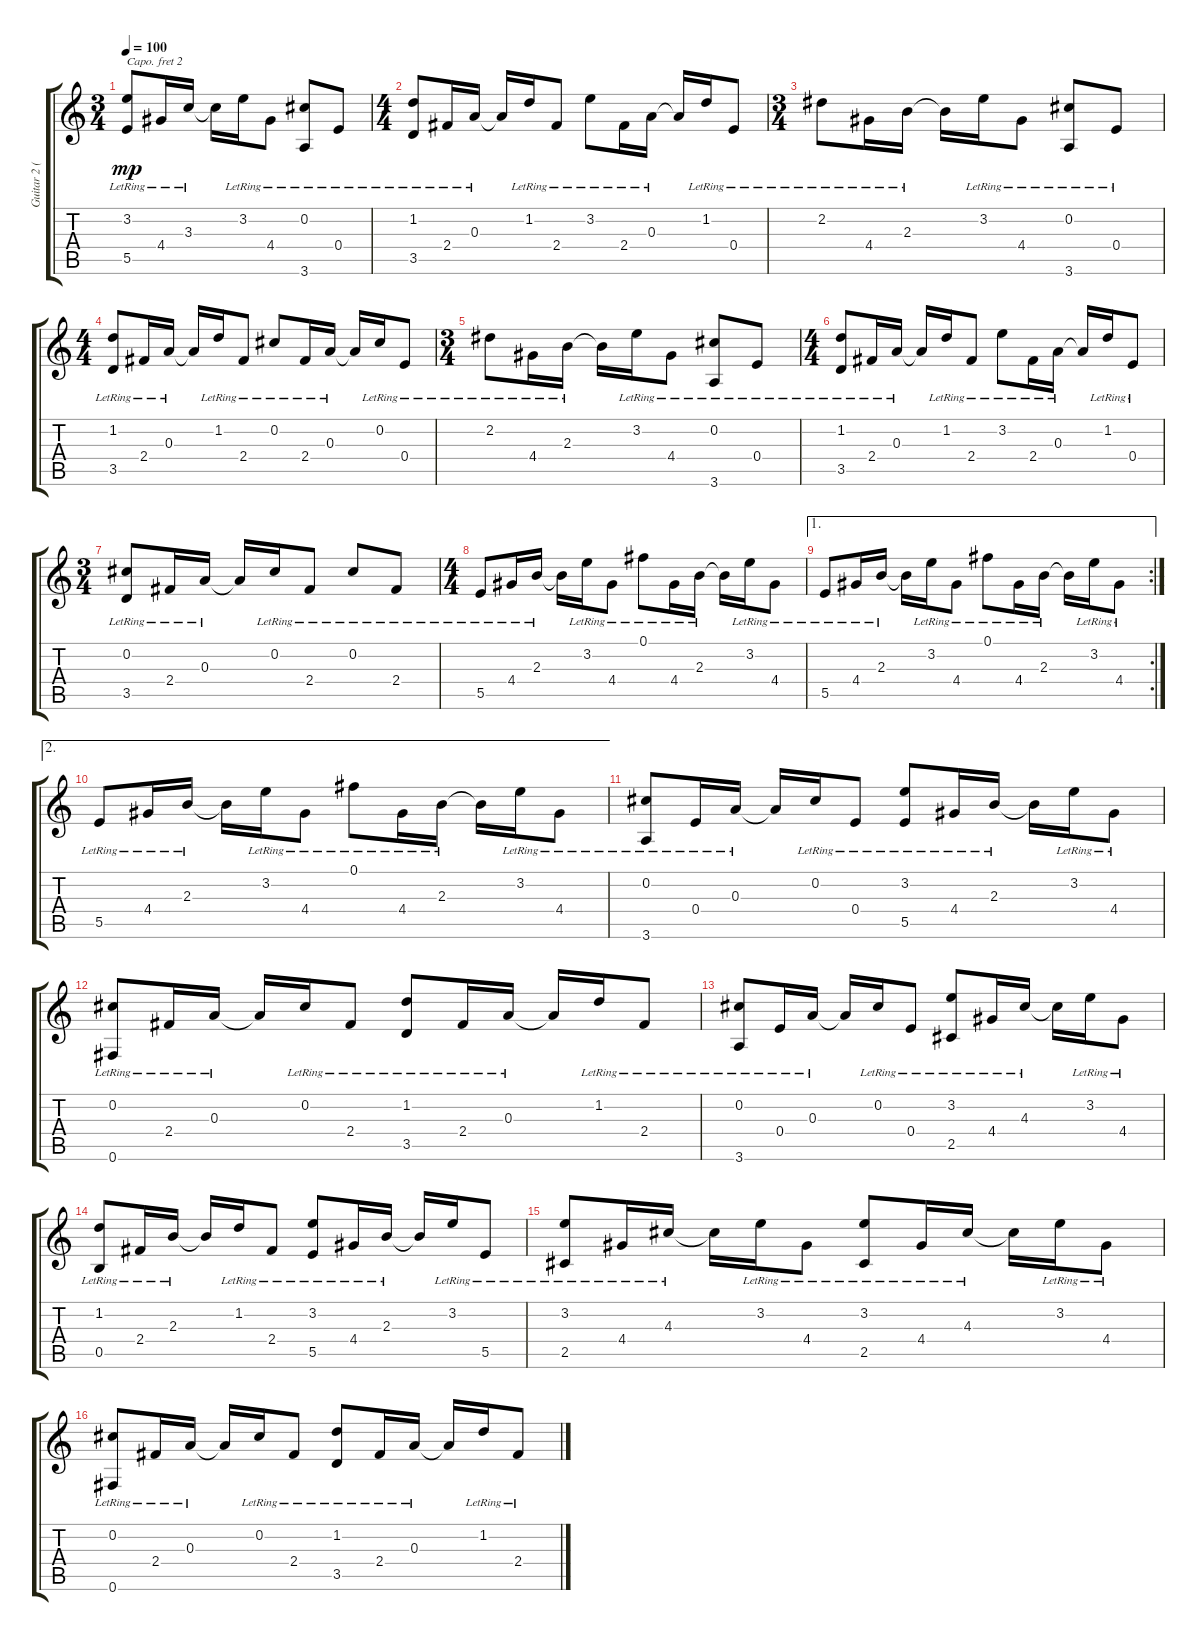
\track ("Guitar 2 (capo 2nd)" "Guitar 2 (") {instrument acousticguitarsteel}
\staff {score tabs}
\capo 2
\tuning (E4 B3 G3 D3 A2 E2) {hide}
\ts (3 4)
\tempo 100
\clef g2
\ks c
(3.2{lr} 5.5{lr}).8{dy mp} 4.4{lr}.16 3.3{lr}.16 3.3{t}.16 3.2{lr}.16 4.4{lr}.8 (0.2{lr} 3.6{lr}).8 0.4{lr}.8 |
\ts (4 4)
(1.2{lr} 3.5{lr}).8 2.4{lr}.16 0.3{lr}.16 0.3{t}.16 1.2{lr}.16 2.4{lr}.8 3.2{lr}.8 2.4{lr}.16 0.3{lr}.16 0.3{t}.16 1.2{lr}.16 0.4{lr}.8 |
\ts (3 4)
2.2{lr}.8 4.4{lr}.16 2.3{lr}.16 2.3{t}.16 3.2{lr}.16 4.4{lr}.8 (0.2{lr} 3.6{lr}).8 0.4{lr}.8 |
\ts (4 4)
(1.2{lr} 3.5{lr}).8 2.4{lr}.16 0.3{lr}.16 0.3{t}.16 1.2{lr}.16 2.4{lr}.8 0.2{lr}.8 2.4{lr}.16 0.3{lr}.16 0.3{t}.16 0.2{lr}.16 0.4{lr}.8 |
\ts (3 4)
2.2{lr}.8 4.4{lr}.16 2.3{lr}.16 2.3{t}.16 3.2{lr}.16 4.4{lr}.8 (0.2{lr} 3.6{lr}).8 0.4{lr}.8 |
\ts (4 4)
(1.2{lr} 3.5{lr}).8 2.4{lr}.16 0.3{lr}.16 0.3{t}.16 1.2{lr}.16 2.4{lr}.8 3.2{lr}.8 2.4{lr}.16 0.3{lr}.16 0.3{t}.16 1.2{lr}.16 0.4{lr}.8 |
\ts (3 4)
(0.2{lr} 3.5{lr}).8 2.4{lr}.16 0.3{lr}.16 0.3{t}.16 0.2{lr}.16 2.4{lr}.8 0.2{lr}.8 2.4{lr}.8 |
\ts (4 4)
5.5{lr}.8 4.4{lr}.16 2.3{lr}.16 2.3{t}.16 3.2{lr}.16 4.4{lr}.8 0.1{lr}.8 4.4{lr}.16 2.3{lr}.16 2.3{t}.16 3.2{lr}.16 4.4{lr}.8 |
\ae 1
\rc 2
5.5{lr}.8 4.4{lr}.16 2.3{lr}.16 2.3{t}.16 3.2{lr}.16 4.4{lr}.8 0.1{lr}.8 4.4{lr}.16 2.3{lr}.16 2.3{t}.16 3.2{lr}.16 4.4{lr}.8 |
\ae 2
5.5{lr}.8 4.4{lr}.16 2.3{lr}.16 2.3{t}.16 3.2{lr}.16 4.4{lr}.8 0.1{lr}.8 4.4{lr}.16 2.3{lr}.16 2.3{t}.16 3.2{lr}.16 4.4{lr}.8 |
(0.2{lr} 3.6{lr}).8 0.4{lr}.16 0.3{lr}.16 0.3{t}.16 0.2{lr}.16 0.4{lr}.8 (3.2{lr} 5.5{lr}).8 4.4{lr}.16 2.3{lr}.16 2.3{t}.16 3.2{lr}.16 4.4{lr}.8 |
(0.2{lr} 0.6{lr}).8 2.4{lr}.16 0.3{lr}.16 0.3{t}.16 0.2{lr}.16 2.4{lr}.8 (1.2{lr} 3.5{lr}).8 2.4{lr}.16 0.3{lr}.16 0.3{t}.16 1.2{lr}.16 2.4{lr}.8 |
(0.2{lr} 3.6{lr}).8 0.4{lr}.16 0.3{lr}.16 0.3{t}.16 0.2{lr}.16 0.4{lr}.8 (3.2{lr} 2.5{lr}).8 4.4{lr}.16 4.3{lr}.16 4.3{t}.16 3.2{lr}.16 4.4{lr}.8 |
(1.2{lr} 0.5{lr}).8 2.4{lr}.16 2.3{lr}.16 2.3{t}.16 1.2{lr}.16 2.4{lr}.8 (3.2{lr} 5.5{lr}).8 4.4{lr}.16 2.3{lr}.16 2.3{t}.16 3.2{lr}.16 5.5{lr}.8 |
(3.2{lr} 2.5{lr}).8 4.4{lr}.16 4.3{lr}.16 4.3{t}.16 3.2{lr}.16 4.4{lr}.8 (3.2{lr} 2.5{lr}).8 4.4{lr}.16 4.3{lr}.16 4.3{t}.16 3.2{lr}.16 4.4{lr}.8 |
(0.2{lr} 0.6{lr}).8 2.4{lr}.16 0.3{lr}.16 0.3{t}.16 0.2{lr}.16 2.4{lr}.8 (1.2{lr} 3.5{lr}).8 2.4{lr}.16 0.3{lr}.16 0.3{t}.16 1.2{lr}.16 2.4{lr}.8
